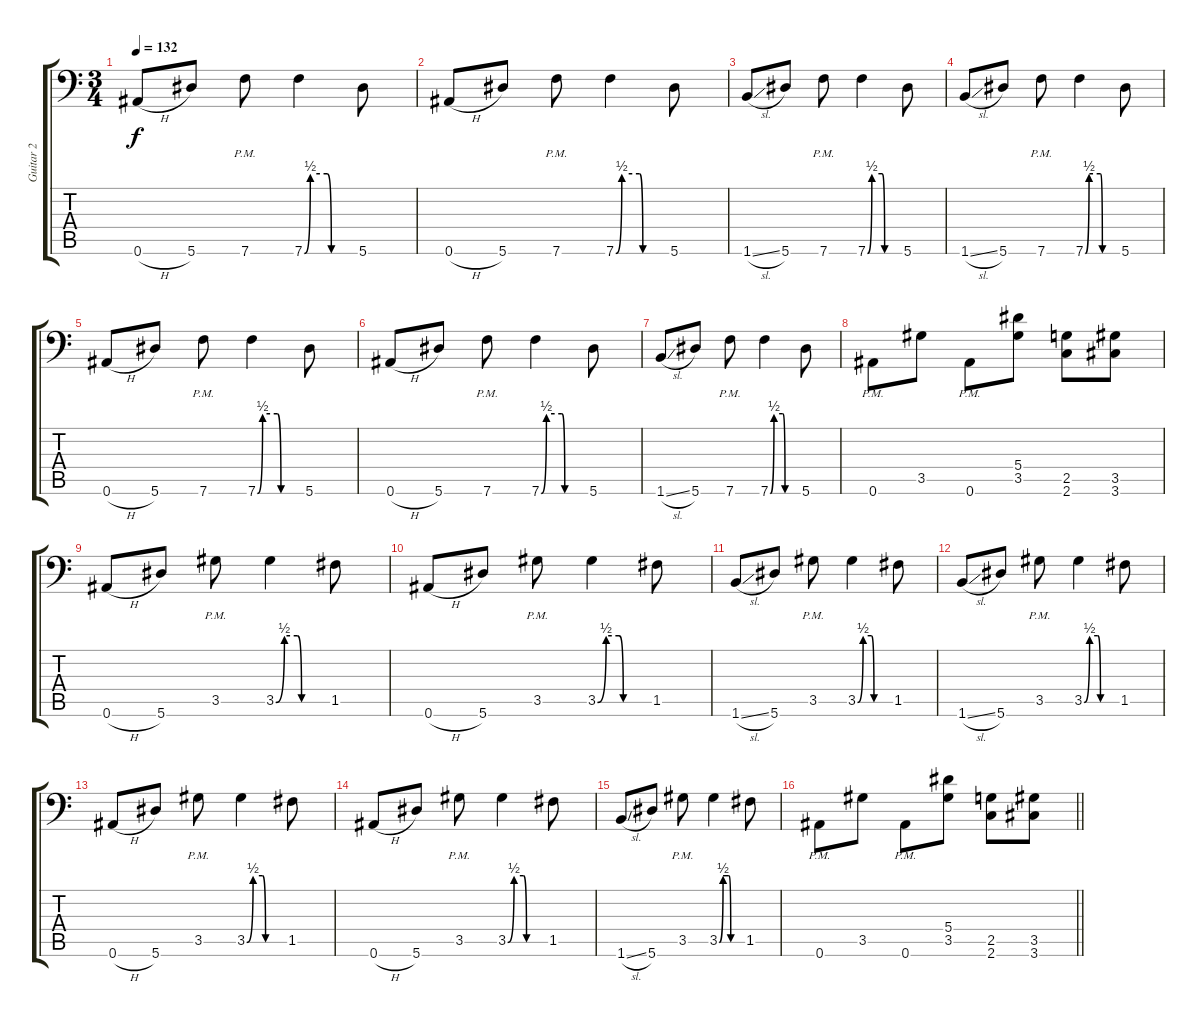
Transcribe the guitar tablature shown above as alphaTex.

\track ("Guitar 2" "Guitar 2") {instrument distortionguitar}
\staff {score tabs}
\tuning (C4 G3 Eb3 Bb2 F2 Bb1) {hide}
\ts (3 4)
\tempo 132
\clef f4
\ks c
0.6{h}.8{dy f} 5.6.8 7.6{pm}.8 7.6{be (custom 0 0 7 2 27 2 32 0 60 0)}.4 5.6.8 |
0.6{h}.8 5.6.8 7.6{pm}.8 7.6{be (custom 0 0 7 2 28 2 32 0 60 0)}.4 5.6.8 |
1.6{sl}.8 5.6.8 7.6{pm}.8 7.6{be (custom 0 0 8 2 27 2 32 0 60 0)}.4 5.6.8 |
1.6{sl}.8 5.6.8 7.6{pm}.8 7.6{be (custom 0 0 7 2 28 2 32 0 60 0)}.4 5.6.8 |
0.6{h}.8 5.6.8 7.6{pm}.8 7.6{be (custom 0 0 7 2 27 2 32 0 60 0)}.4 5.6.8 |
0.6{h}.8 5.6.8 7.6{pm}.8 7.6{be (custom 0 0 7 2 28 2 32 0 60 0)}.4 5.6.8 |
1.6{sl}.8 5.6.8 7.6{pm}.8 7.6{be (custom 0 0 8 2 27 2 32 0 60 0)}.4 5.6.8 |
0.6{pm}.8 3.5.8 0.6{pm}.8 (5.4 3.5).8 (2.5 2.6).8 (3.5 3.6).8 |
0.6{h}.8 5.6.8 3.5{pm}.8 3.5{be (custom 0 0 10 2 25 2 30 0 60 0)}.4 1.5.8 |
0.6{h}.8 5.6.8 3.5{pm}.8 3.5{be (custom 0 0 10 2 25 2 30 0 60 0)}.4 1.5.8 |
1.6{sl}.8 5.6.8 3.5{pm}.8 3.5{be (custom 0 0 10 2 25 2 30 0 60 0)}.4 1.5.8 |
1.6{sl}.8 5.6.8 3.5{pm}.8 3.5{be (custom 0 0 10 2 25 2 30 0 60 0)}.4 1.5.8 |
0.6{h}.8 5.6.8 3.5{pm}.8 3.5{be (custom 0 0 10 2 25 2 30 0 60 0)}.4 1.5.8 |
0.6{h}.8 5.6.8 3.5{pm}.8 3.5{be (custom 0 0 10 2 25 2 30 0 60 0)}.4 1.5.8 |
1.6{sl}.8 5.6.8 3.5{pm}.8 3.5{be (custom 0 0 10 2 25 2 30 0 60 0)}.4 1.5.8 |
\barLineRight lightlight
0.6{pm}.8 3.5.8 0.6{pm}.8 (5.4 3.5).8 (2.5 2.6).8 (3.5 3.6).8
